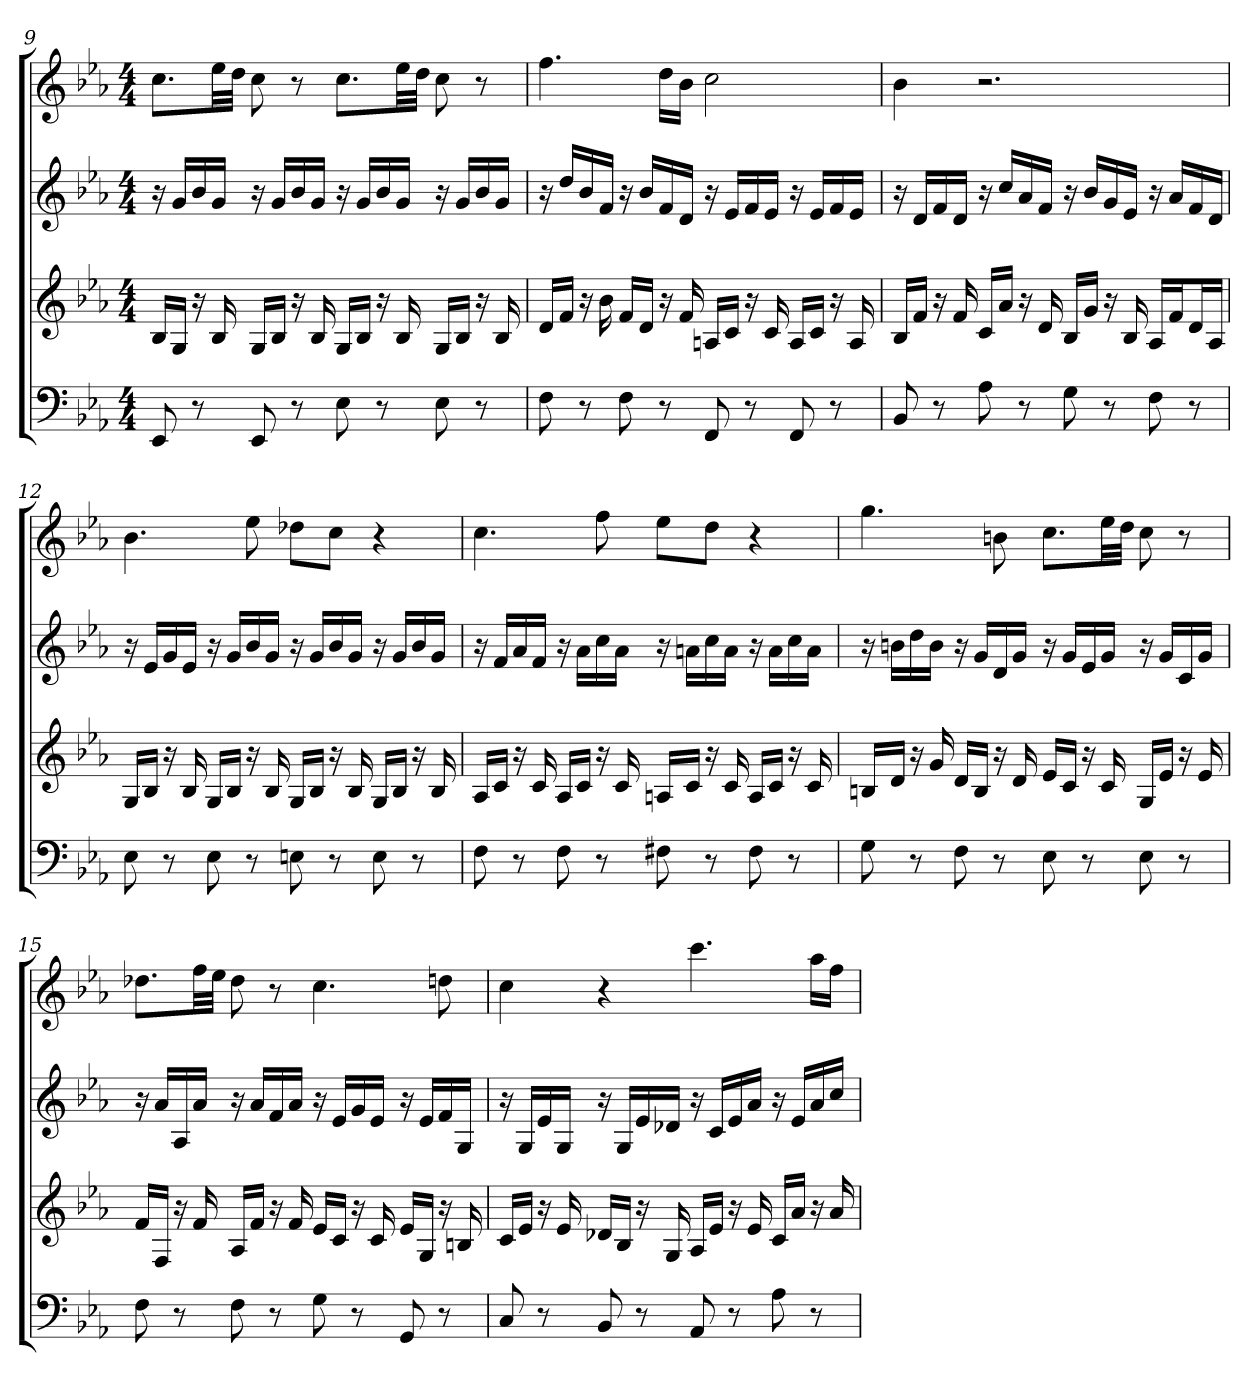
**kern	**kern	**kern	**kern
*part4	*part3	*part2	*part1
*staff4	*staff3	*staff2	*staff1
*k[b-e-a-]	*k[b-e-a-]	*k[b-e-a-]	*k[b-e-a-]
*E-:	*E-:	*E-:	*E-:
*M4/4	*M4/4	*M4/4	*M4/4
=9	=9	=9	=9
8EE-	16B-LL	16r	8.ccL
.	16GJJ	16gLL	.
8r	16r	16b-	.
.	16B-	16gJJ	32ee-LL
.	.	.	32ddJJJ
8EE-	16GLL	16r	8cc
.	16B-JJ	16gLL	.
8r	16r	16b-	8r
.	16B-	16gJJ	.
8E-	16GLL	16r	8.ccL
.	16B-JJ	16gLL	.
8r	16r	16b-	.
.	16B-	16gJJ	32ee-LL
.	.	.	32ddJJJ
8E-	16GLL	16r	8cc
.	16B-JJ	16gLL	.
8r	16r	16b-	8r
.	16B-	16gJJ	.
=10	=10	=10	=10
8F	16dLL	16r	4.ff
.	16fJJ	16ddLL	.
8r	16r	16b-	.
.	16b-	16fJJ	.
8F	16fLL	16r	.
.	16dJJ	16b-LL	.
8r	16r	16f	16ddLL
.	16f	16dJJ	16b-JJ
8FF	16AnLL	16r	2cc
.	16cJJ	16e-LL	.
8r	16r	16f	.
.	16c	16e-JJ	.
8FF	16ALL	16r	.
.	16cJJ	16e-LL	.
8r	16r	16f	.
.	16A	16e-JJ	.
=11	=11	=11	=11
8BB-	16B-LL	16r	4b-
.	16fJJ	16dLL	.
8r	16r	16f	.
.	16f	16dJJ	.
8A-	16cLL	16r	2.r
.	16a-JJ	16ccLL	.
8r	16r	16a-	.
.	16d	16fJJ	.
8G	16B-LL	16r	.
.	16gJJ	16b-LL	.
8r	16r	16g	.
.	16B-	16e-JJ	.
8F	16A-LL	16r	.
.	16fJ	16a-LL	.
8r	16dL	16f	.
.	16A-JJ	16dJJ	.
=12	=12	=12	=12
8E-	16GLL	16r	4.b-
.	16B-JJ	16e-LL	.
8r	16r	16g	.
.	16B-	16e-JJ	.
8E-	16GLL	16r	.
.	16B-JJ	16gLL	.
8r	16r	16b-	8ee-
.	16B-	16gJJ	.
8En	16GLL	16r	8dd-XL
.	16B-JJ	16gLL	.
8r	16r	16b-	8ccJ
.	16B-	16gJJ	.
8E	16GLL	16r	4r
.	16B-JJ	16gLL	.
8r	16r	16b-	.
.	16B-	16gJJ	.
=13	=13	=13	=13
8F	16A-LL	16r	4.cc
.	16cJJ	16fLL	.
8r	16r	16a-	.
.	16c	16fJJ	.
8F	16A-LL	16r	.
.	16cJJ	16a-LL	.
8r	16r	16cc	8ff
.	16c	16a-JJ	.
8F#X	16AnLL	16r	8ee-L
.	16cJJ	16anLL	.
8r	16r	16cc	8ddJ
.	16c	16aJJ	.
8F#	16ALL	16r	4r
.	16cJJ	16aLL	.
8r	16r	16cc	.
.	16c	16aJJ	.
=14	=14	=14	=14
8G	16BnLL	16r	4.gg
.	16dJJ	16bnLL	.
8r	16r	16dd	.
.	16g	16bJJ	.
8F	16dLL	16r	.
.	16BJJ	16gLL	.
8r	16r	16d	8bn
.	16d	16gJJ	.
8E-	16e-LL	16r	8.ccL
.	16cJJ	16gLL	.
8r	16r	16e-	.
.	16c	16gJJ	32ee-LL
.	.	.	32ddJJJ
8E-	16GLL	16r	8cc
.	16e-JJ	16gLL	.
8r	16r	16c	8r
.	16e-	16gJJ	.
=15	=15	=15	=15
8F	16fLL	16r	8.dd-XL
.	16FJJ	16a-LL	.
8r	16r	16A-	.
.	16f	16a-JJ	32ffLL
.	.	.	32ee-JJJ
8F	16A-LL	16r	8dd-
.	16fJJ	16a-LL	.
8r	16r	16f	8r
.	16f	16a-JJ	.
8G	16e-LL	16r	4.cc
.	16cJJ	16e-LL	.
8r	16r	16g	.
.	16c	16e-JJ	.
8GG	16e-LL	16r	.
.	16GJJ	16e-LL	.
8r	16r	16f	8ddn
.	16Bn	16GJJ	.
=16	=16	=16	=16
8C	16cLL	16r	4cc
.	16e-JJ	16GLL	.
8r	16r	16e-	.
.	16e-	16GJJ	.
8BB-	16d-XLL	16r	4r
.	16B-JJ	16GLL	.
8r	16r	16e-	.
.	16G	16d-XJJ	.
8AA-	16A-LL	16r	4.ccc
.	16e-JJ	16cLL	.
8r	16r	16e-	.
.	16e-	16a-JJ	.
8A-	16cLL	16r	.
.	16a-JJ	16e-LL	.
8r	16r	16a-	16aa-LL
.	16a-	16ccJJ	16ffJJ
=	=	=	=
*-	*-	*-	*-
